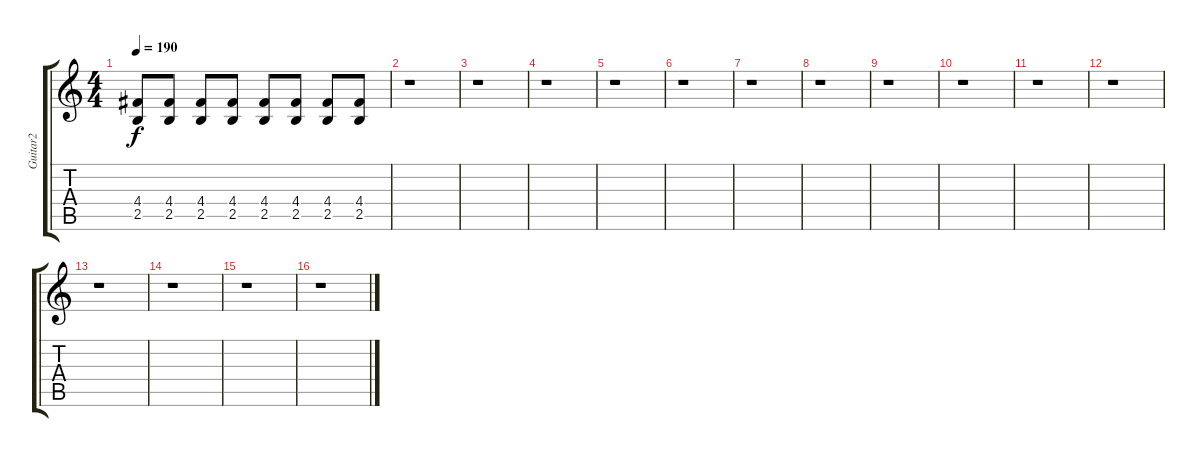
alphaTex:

\track ("Guitar2" "Guitar2") {instrument electricguitarmuted}
\staff {score tabs}
\tuning (E4 B3 G3 D3 A2 E2) {hide}
\ts (4 4)
\tempo 190
\clef g2
\ks c
(4.4 2.5).8{dy f} (4.4 2.5).8 (4.4 2.5).8 (4.4 2.5).8 (4.4 2.5).8 (4.4 2.5).8 (4.4 2.5).8 (4.4 2.5).8 |
r.1 |
r.1 |
r.1 |
r.1 |
r.1 |
r.1 |
r.1 |
r.1 |
r.1 |
r.1 |
r.1 |
r.1 |
r.1 |
r.1 |
r.1
